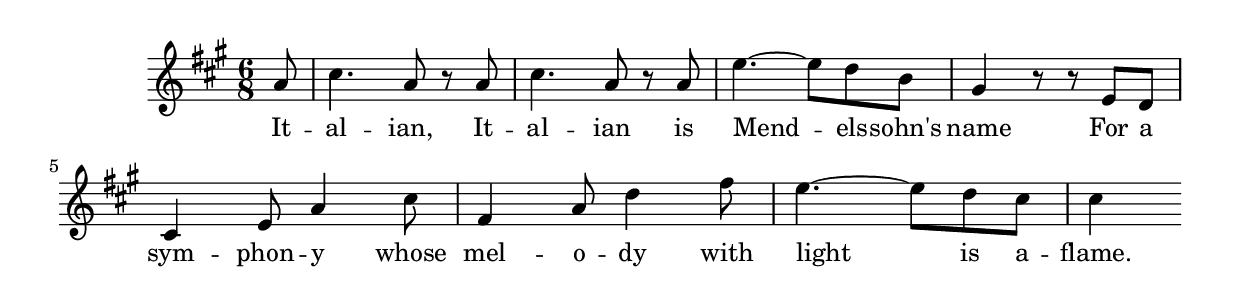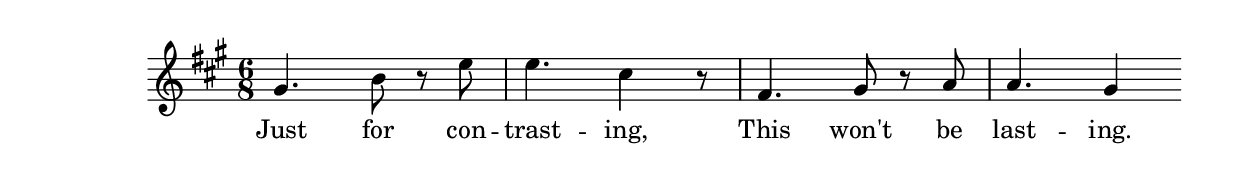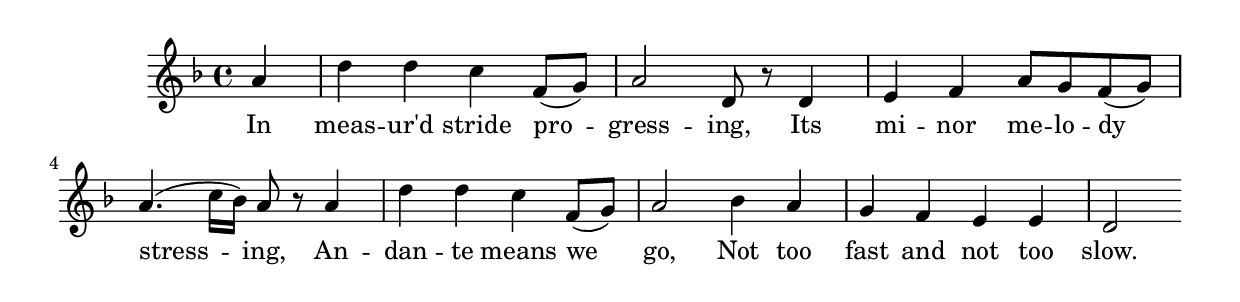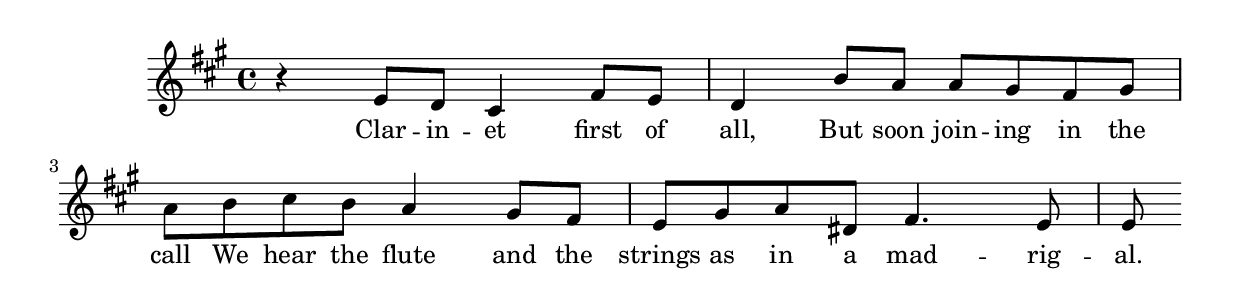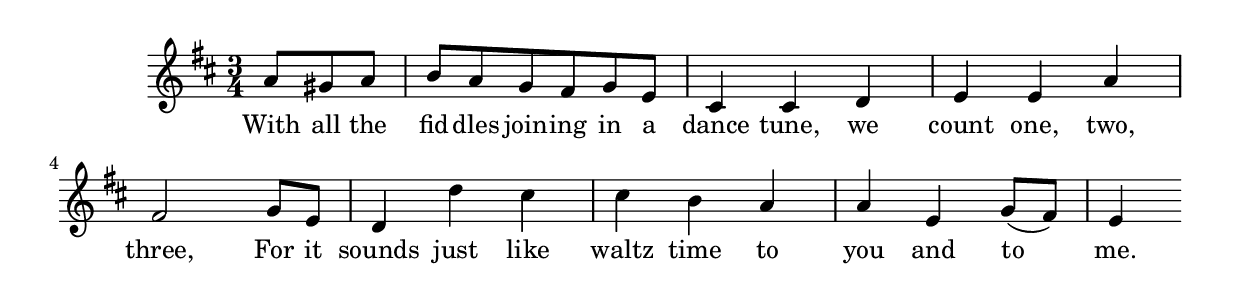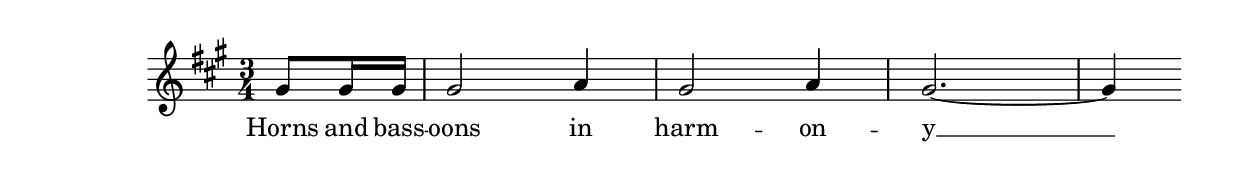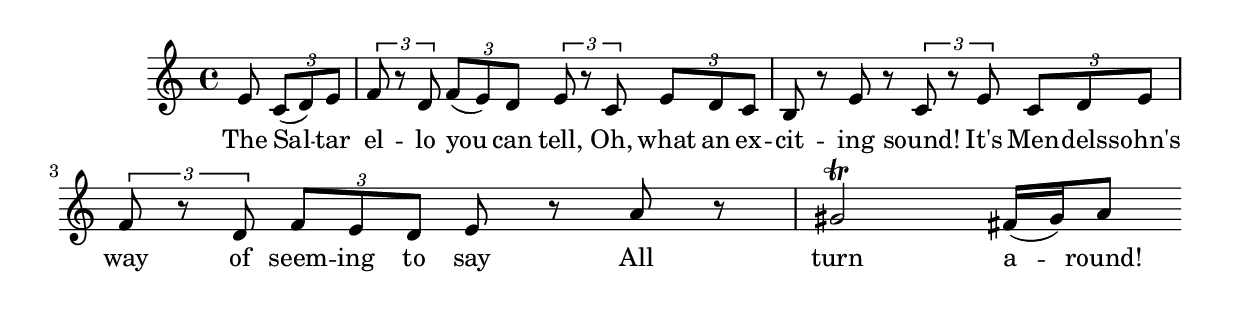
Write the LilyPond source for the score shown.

% Mendelssohn Symphony No. 4
\version "2.18.2"
% Melody definitions for movements of
% Mendelssohn's 4th Symphony (mendelssohn-004)

% Movement I Melody A {{{
melody_ia = <<
    \relative c'' {
        \clef "treble"
        \key a \major
        \time 6/8
        \partial 8 a8 |
        cis4. a8 r8 a8 |
        cis4. a8 r8 a8 |
        e'4.~e8 d b |
        gis4 r8 r e8 d |
        cis4 e8 a4 cis8 |
        fis,4 a8 d4 fis8 |
        e4.~ e8 d cis |
        cis4
    }
    \addlyrics {
        It -- al -- ian, It -- al -- ian is Mend -- els -- sohn's name
        For a sym -- phon -- y whose mel -- o -- dy with light is a -- flame.
    }
>> % }}}

% Movement I Melody B {{{
melody_ib = <<
    \relative c'' {
        \clef "treble"
        \key a \major
        \time 6/8
        gis4. b8 r8 e8 |
        e4. cis4 r8 |
        fis,4. gis8 r8 a8 |
        a4. gis4
    }
    \addlyrics {
        Just for con -- trast -- ing,
        This won't be last -- ing.
    }
>> % }}}

% Movement II Melody A {{{
melody_iia = <<
    \relative c'' {
        \clef "treble"
        \key d \minor
        \time 4/4
        \partial 4 a4 |
        d4 d c f,8( g) |
        a2 d,8 r8 d4 |
        e4 f a8 g8 f( g) |
        a4.( c16 bes) a8 r8 a4 |
        d4 d c f,8( g) |
        a2 bes4 a |
        g4 f e e |
        d2
    }
    \addlyrics {
        In meas -- ur'd stride pro -- gress -- ing,
        Its mi -- nor me -- lo -- dy stress -- ing,
        An -- dan -- te means we go,
        Not too fast and not too slow.
    }
>> % }}}

% Movement II Melody B {{{
melody_iib = <<
    \relative c' {
        \clef "treble"
        \key a \major
        \time 4/4
        r4 e8 d cis4 fis8 e |
        d4 b'8 a a gis fis gis |
        a8 b cis b a4 gis8 fis |
        e8 gis a dis, fis4. e8 |
        e8
    }
    \addlyrics {
        Clar -- in -- et first of all,
        But soon join -- ing in the call
        We hear the flute and the strings
        as in a mad -- rig -- al.
    }
>> % }}}

% Movement III Melody A {{{
melody_iiia = <<
    \relative c'' {
        \clef "treble"
        \key d \major
        \time 3/4
        \partial 4. a8 gis8 a |
        b8 a g fis g e |
        cis4 cis d |
        e4 e a |
        fis2 g8 e |
        d4 d'4 cis |
        cis4 b a |
        a4 e g8( fis) |
        e4
    }
    \addlyrics {
        With all the fid -- dles
        join -- ing in a dance tune,
        we count one, two, three, 
        For it sounds just like waltz time
        to you and to me.
    }
>> % }}}

% Movement III Melody B {{{
melody_iiib = <<
    \relative c'' {
        \clef "treble"
        \key a \major
        \time 3/4
        \partial 4 gis8 gis16 gis |
        gis2 a4 |
        gis2 a4 |
        gis2.~ |
        gis4
    }
    \addlyrics {
        Horns and bass -- oons in harm -- on -- y __
    }
>> % }}}

% Movement IV Melody A {{{
melody_iva = <<
    \relative c' {
        \clef "treble"
        \key c \major
        \time 4/4
        \partial 4. e8 \tuplet 3/2 {c8( d) e} |
        \tuplet 3/2 {f8 r d} \tuplet 3/2 {f( e) d} \tuplet 3/2 {e r c} \tuplet 3/2 {e d c} |
        b8 r e r \tuplet 3/2 {c r e} \tuplet 3/2 {c d e} |
        \tuplet 3/2 {f r d} \tuplet 3/2 {f e d} e r a r |
        gis2\trill fis16( gis) a8
    }
    \addlyrics {
        The Sal -- tar el -- lo you can tell,
        Oh, what an ex -- cit -- ing sound!
        It's Men -- dels -- sohn's way
        of seem -- ing to say
        All turn a -- round!
    }
>> % }}}

\paper { oddFooterMarkup = ##f }
\layout { ragged-right = ##f }

\book { \bookOutputSuffix "1a" \melody_ia }
\book { \bookOutputSuffix "1b" \melody_ib }
\book { \bookOutputSuffix "2a" \melody_iia }
\book { \bookOutputSuffix "2b" \melody_iib }
\book { \bookOutputSuffix "3a" \melody_iiia }
\book { \bookOutputSuffix "3b" \melody_iiib }
\book { \bookOutputSuffix "4a" \melody_iva }
